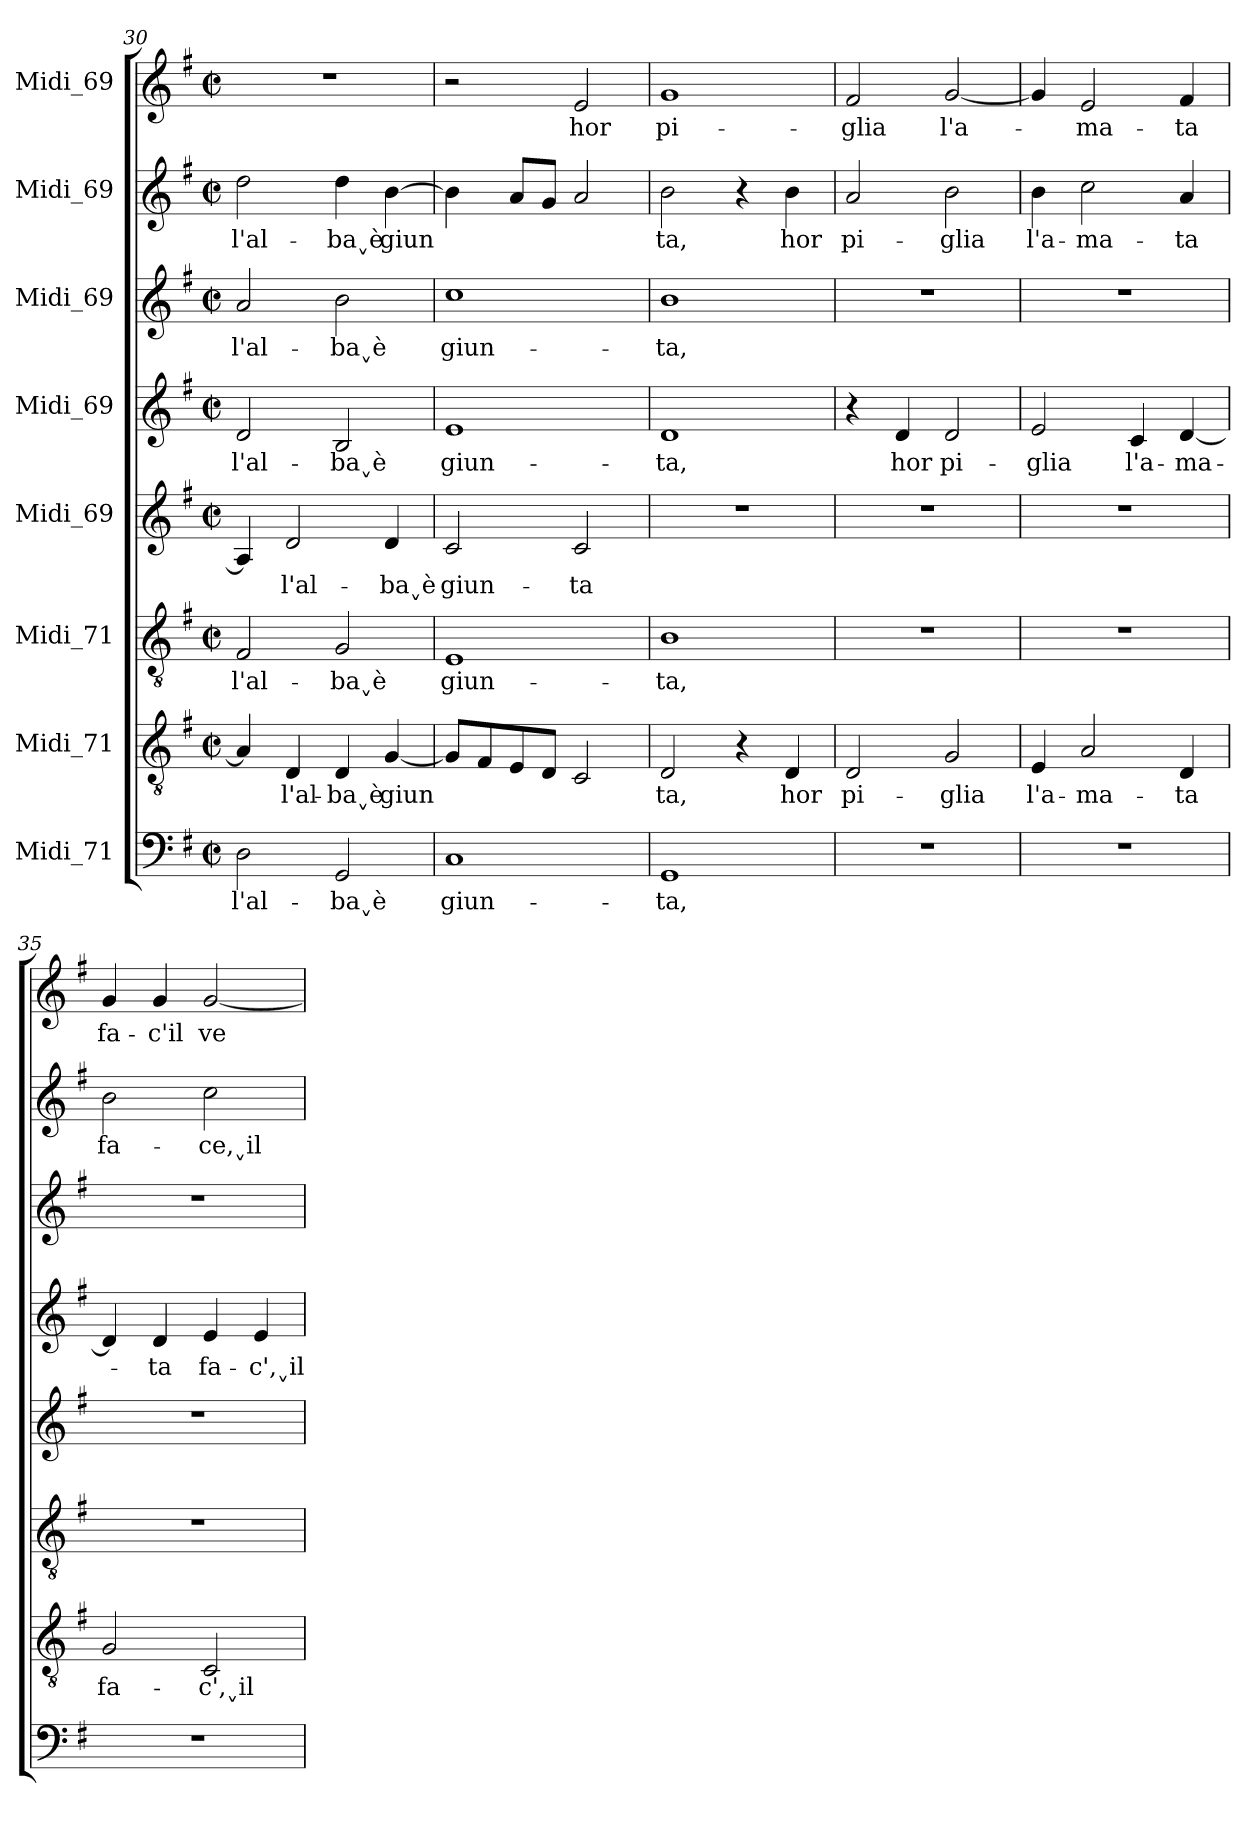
**kern	**text	**kern	**text	**kern	**text	**kern	**text	**kern	**text	**kern	**text	**kern	**text	**kern	**text
*part8	*part8	*part7	*part7	*part6	*part6	*part5	*part5	*part4	*part4	*part3	*part3	*part2	*part2	*part1	*part1
*staff8	*staff8	*staff7	*staff7	*staff6	*staff6	*staff5	*staff5	*staff4	*staff4	*staff3	*staff3	*staff2	*staff2	*staff1	*staff1
*I"Midi_71	*	*I"Midi_71	*	*I"Midi_71	*	*I"Midi_69	*	*I"Midi_69	*	*I"Midi_69	*	*I"Midi_69	*	*I"Midi_69	*
!!LO:LB:g=z
*clefF4	*	*clefGv2	*	*clefGv2	*	*clefG2	*	*clefG2	*	*clefG2	*	*clefG2	*	*clefG2	*
*k[f#]	*	*k[f#]	*	*k[f#]	*	*k[f#]	*	*k[f#]	*	*k[f#]	*	*k[f#]	*	*k[f#]	*
*G:	*	*G:	*	*G:	*	*G:	*	*G:	*	*G:	*	*G:	*	*G:	*
*M2/2	*	*M2/2	*	*M2/2	*	*M2/2	*	*M2/2	*	*M2/2	*	*M2/2	*	*M2/2	*
*met(c|)	*	*met(c|)	*	*met(c|)	*	*met(c|)	*	*met(c|)	*	*met(c|)	*	*met(c|)	*	*met(c|)	*
=30	=30	=30	=30	=30	=30	=30	=30	=30	=30	=30	=30	=30	=30	=30	=30
!	!LO:LY:b	!	!	!	!LO:LY:b	!	!	!	!LO:LY:b	!	!LO:LY:b	!	!LO:LY:b	!	!
2D	l'al-	4A]	.	2F#	l'al-	4A]	.	2d	l'al-	2a	l'al-	2dd	l'al-	1r	.
!	!	!	!LO:LY:b	!	!	!	!LO:LY:b	!	!	!	!	!	!	!	!
.	.	4D	l'al-	.	.	2d	l'al-	.	.	.	.	.	.	.	.
!	!LO:LY:b	!	!LO:LY:b	!	!LO:LY:b	!	!	!	!LO:LY:b	!	!LO:LY:b	!	!LO:LY:b	!	!
2GG	-baˬè	4D	-baˬè	2G	-baˬè	.	.	2B	-baˬè	2b	-baˬè	4dd	-baˬè	.	.
!	!	!	!LO:LY:b	!	!	!	!LO:LY:b	!	!	!	!	!	!LO:LY:b	!	!
.	.	[4G	giun	.	.	4d	-baˬè	.	.	.	.	[4b	giun	.	.
=31	=31	=31	=31	=31	=31	=31	=31	=31	=31	=31	=31	=31	=31	=31	=31
!	!LO:LY:b	!	!	!	!LO:LY:b	!	!LO:LY:b	!	!LO:LY:b	!	!LO:LY:b	!	!	!	!
1C	giun-	8GL]	.	1E	giun-	2c	giun-	1e	giun-	1cc	giun-	4b]	.	2r	.
.	.	8F#	.	.	.	.	.	.	.	.	.	.	.	.	.
.	.	8E	.	.	.	.	.	.	.	.	.	8aL	.	.	.
.	.	8DJ	.	.	.	.	.	.	.	.	.	8gJ	.	.	.
!	!	!	!	!	!	!	!LO:LY:b	!	!	!	!	!	!	!	!LO:LY:b
.	.	2C	.	.	.	2c	-ta	.	.	.	.	2a	.	2e	hor
=32	=32	=32	=32	=32	=32	=32	=32	=32	=32	=32	=32	=32	=32	=32	=32
!	!LO:LY:b	!	!LO:LY:b	!	!LO:LY:b	!	!	!	!LO:LY:b	!	!LO:LY:b	!	!LO:LY:b	!	!LO:LY:b
1GG	-ta,	2D	ta,	1B	-ta,	1r	.	1d	-ta,	1b	-ta,	2b	ta,	1g	pi-
.	.	4r	.	.	.	.	.	.	.	.	.	4r	.	.	.
!	!	!	!LO:LY:b	!	!	!	!	!	!	!	!	!	!LO:LY:b	!	!
.	.	4D	hor	.	.	.	.	.	.	.	.	4b	hor	.	.
=33	=33	=33	=33	=33	=33	=33	=33	=33	=33	=33	=33	=33	=33	=33	=33
!	!	!	!LO:LY:b	!	!	!	!	!	!	!	!	!	!LO:LY:b	!	!LO:LY:b
1r	.	2D	pi-	1r	.	1r	.	4r	.	1r	.	2a	pi-	2f#	-glia
!	!	!	!	!	!	!	!	!	!LO:LY:b	!	!	!	!	!	!
.	.	.	.	.	.	.	.	4d	hor	.	.	.	.	.	.
!	!	!	!LO:LY:b	!	!	!	!	!	!LO:LY:b	!	!	!	!LO:LY:b	!	!LO:LY:b
.	.	2G	-glia	.	.	.	.	2d	pi-	.	.	2b	-glia	[2g	l'a-
=34	=34	=34	=34	=34	=34	=34	=34	=34	=34	=34	=34	=34	=34	=34	=34
!	!	!	!LO:LY:b	!	!	!	!	!	!LO:LY:b	!	!	!	!LO:LY:b	!	!
1r	.	4E	l'a-	1r	.	1r	.	2e	-glia	1r	.	4b	l'a-	4g]	.
!	!	!	!LO:LY:b	!	!	!	!	!	!	!	!	!	!LO:LY:b	!	!LO:LY:b
.	.	2A	-ma-	.	.	.	.	.	.	.	.	2cc	-ma-	2e	-ma-
!	!	!	!	!	!	!	!	!	!LO:LY:b	!	!	!	!	!	!
.	.	.	.	.	.	.	.	4c	l'a-	.	.	.	.	.	.
!	!	!	!LO:LY:b	!	!	!	!	!	!LO:LY:b	!	!	!	!LO:LY:b	!	!LO:LY:b
.	.	4D	-ta	.	.	.	.	[4d	-ma-	.	.	4a	-ta	4f#	-ta
=35	=35	=35	=35	=35	=35	=35	=35	=35	=35	=35	=35	=35	=35	=35	=35
!	!	!	!LO:LY:b	!	!	!	!	!	!	!	!	!	!LO:LY:b	!	!LO:LY:b
1r	.	2G	fa-	1r	.	1r	.	4d]	.	1r	.	2b	fa-	4g	fa-
!	!	!	!	!	!	!	!	!	!LO:LY:b	!	!	!	!	!	!LO:LY:b
.	.	.	.	.	.	.	.	4d	-ta	.	.	.	.	4g	-c'il
!	!	!	!LO:LY:b	!	!	!	!	!	!LO:LY:b	!	!	!	!LO:LY:b	!	!LO:LY:b
.	.	2C	-c',ˬil	.	.	.	.	4e	fa-	.	.	2cc	-ce,ˬil	[2g	ve
!	!	!	!	!	!	!	!	!	!LO:LY:b	!	!	!	!	!	!
.	.	.	.	.	.	.	.	4e	-c',ˬil	.	.	.	.	.	.
=	=	=	=	=	=	=	=	=	=	=	=	=	=	=	=
*-	*-	*-	*-	*-	*-	*-	*-	*-	*-	*-	*-	*-	*-	*-	*-
